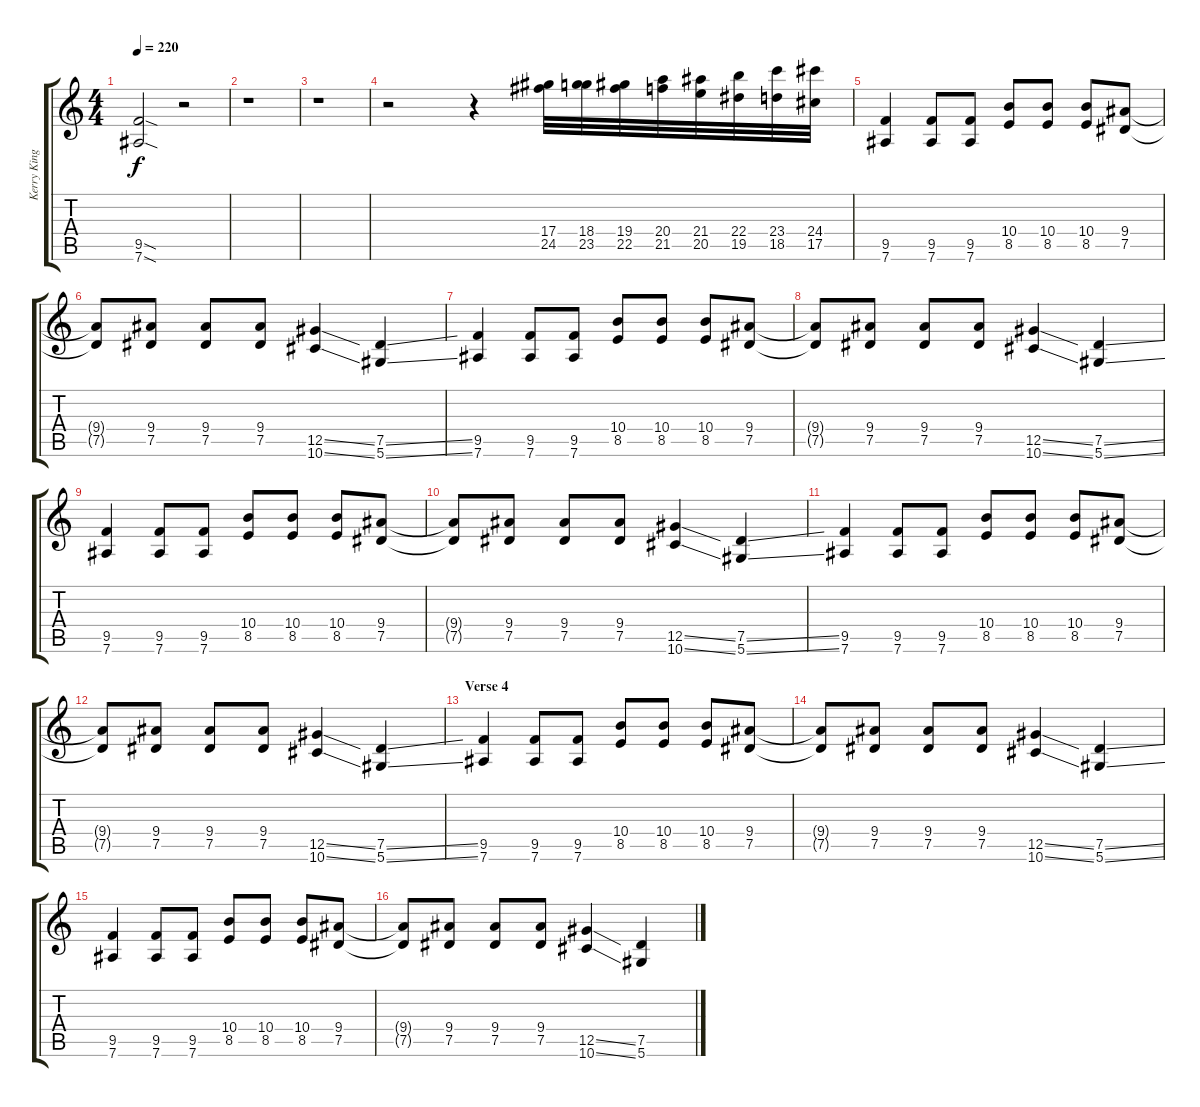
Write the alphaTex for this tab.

\track ("Kerry King" "Kerry King") {instrument distortionguitar}
\staff {score tabs}
\tuning (Eb4 Bb3 Gb3 Db3 Ab2 Eb2) {hide}
\ts (4 4)
\tempo 220
\clef g2
\ks c
(9.5{sod} 7.6{sod}).2{dy f} r.2 |
r.1 |
r.1 |
r.2 r.4 (17.4 24.5).32{instrument guitarharmonics} (18.4 23.5).32 (19.4 22.5).32 (20.4 21.5).32 (21.4 20.5).32 (22.4 19.5).32 (23.4 18.5).32 (24.4 17.5).32{instrument distortionguitar} |
(9.5 7.6).4 (9.5 7.6).8 (9.5 7.6).8 (10.4 8.5).8 (10.4 8.5).8 (10.4 8.5).8 (9.4 7.5).8 |
(9.4{t} 7.5{t}).8 (9.4 7.5).8 (9.4 7.5).8 (9.4 7.5).8 (12.5{ss} 10.6{ss}).4 (7.5{ss} 5.6{ss}).4 |
(9.5 7.6).4 (9.5 7.6).8 (9.5 7.6).8 (10.4 8.5).8 (10.4 8.5).8 (10.4 8.5).8 (9.4 7.5).8 |
(9.4{t} 7.5{t}).8 (9.4 7.5).8 (9.4 7.5).8 (9.4 7.5).8 (12.5{ss} 10.6{ss}).4 (7.5{ss} 5.6{ss}).4 |
(9.5 7.6).4 (9.5 7.6).8 (9.5 7.6).8 (10.4 8.5).8 (10.4 8.5).8 (10.4 8.5).8 (9.4 7.5).8 |
(9.4{t} 7.5{t}).8 (9.4 7.5).8 (9.4 7.5).8 (9.4 7.5).8 (12.5{ss} 10.6{ss}).4 (7.5{ss} 5.6{ss}).4 |
(9.5 7.6).4 (9.5 7.6).8 (9.5 7.6).8 (10.4 8.5).8 (10.4 8.5).8 (10.4 8.5).8 (9.4 7.5).8 |
(9.4{t} 7.5{t}).8 (9.4 7.5).8 (9.4 7.5).8 (9.4 7.5).8 (12.5{ss} 10.6{ss}).4 (7.5{ss} 5.6{ss}).4 |
\section ("" "Verse 4")
(9.5 7.6).4 (9.5 7.6).8 (9.5 7.6).8 (10.4 8.5).8 (10.4 8.5).8 (10.4 8.5).8 (9.4 7.5).8 |
(9.4{t} 7.5{t}).8 (9.4 7.5).8 (9.4 7.5).8 (9.4 7.5).8 (12.5{ss} 10.6{ss}).4 (7.5{ss} 5.6{ss}).4 |
(9.5 7.6).4 (9.5 7.6).8 (9.5 7.6).8 (10.4 8.5).8 (10.4 8.5).8 (10.4 8.5).8 (9.4 7.5).8 |
(9.4{t} 7.5{t}).8 (9.4 7.5).8 (9.4 7.5).8 (9.4 7.5).8 (12.5{ss} 10.6{ss}).4 (7.5{ss} 5.6{ss}).4
